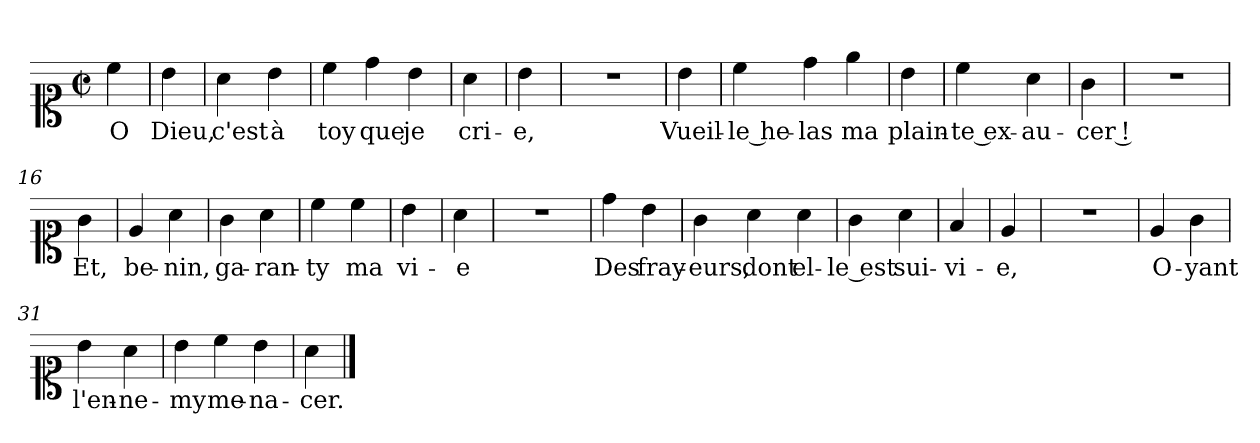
**kern	**text
*part1	*part1
*staff1	*staff1
*clefC1	*
*k[]	*
*C:	*
*M2/2	*
*met(c|)	*
=1	=1
4cc	O
=2	=2
4b	Dieu,
=3	=3
4a	c'est
4b	à
=4	=4
4cc	toy
4dd	que
4b	je
=6	=6
4a	cri-
=7	=7
4b	-e,
=8	=8
1r	.
=9	=9
4b	Vueil-
=10	=10
4cc	-le he-
4dd	-las
4ee	ma
=12	=12
4b	plain-
=13	=13
4cc	-te ex-
4a	-au-
=14	=14
4g	-cer !
=15	=15
1r	.
=16	=16
4g	Et,
=17	=17
4e	be-
4a	-nin,
=18	=18
4g	ga-
4a	-ran-
=19	=19
4cc	-ty
4cc	ma
=20	=20
4b	vi-
=21	=21
4a	-e
=22	=22
1r	.
=23	=23
4dd	Des
4b	fray-
=24	=24
4g	-eurs,
4a	dont
4a	el-
=26	=26
4g	-le est
4a	sui-
=27	=27
4f	-vi-
=28	=28
4e	-e,
=29	=29
1r	.
=30	=30
4e	O-
4g	-yant
=31	=31
4b	l'en-
4a	-ne-
=32	=32
4b	-my
4cc	me-
4b	-na-
=34	=34
4a	-cer.
==	==
*-	*-
